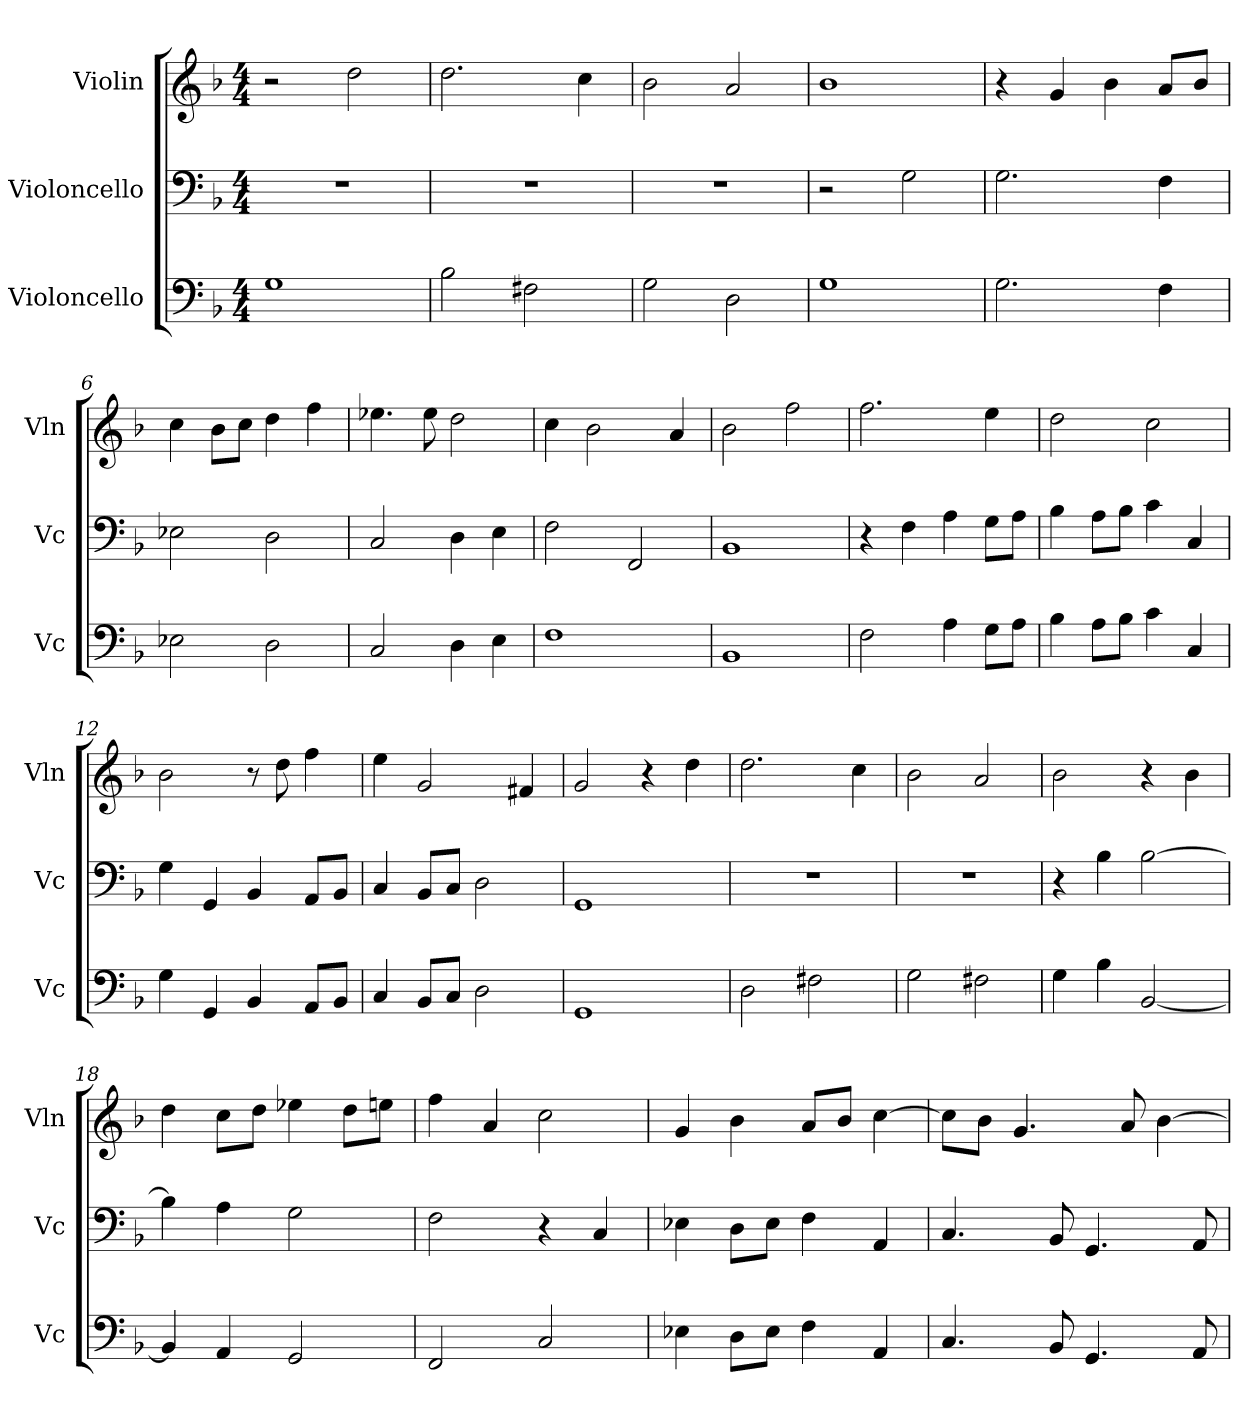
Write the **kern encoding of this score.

**kern	**kern	**kern
*part3	*part2	*part1
*staff3	*staff2	*staff1
*I"Violoncello	*I"Violoncello	*I"Violin
*I'Vc	*I'Vc	*I'Vln
*clefF4	*clefF4	*clefG2
*k[b-]	*k[b-]	*k[b-]
*M4/4	*M4/4	*M4/4
*MM120	*MM120	*MM120
=1	=1	=1
1G	1r	2r
.	.	2dd\
=2	=2	=2
2B-\	1r	2.dd\
2F#X\	.	.
.	.	4cc\
=3	=3	=3
2G\	1r	2b-\
2D\	.	2a/
=4	=4	=4
1G	2r	1b-
.	2G\	.
=5	=5	=5
2.G\	2.G\	4r
.	.	4g/
.	.	4b-\
4F\	4F\	8a/L
.	.	8b-/J
=6	=6	=6
2E-X\	2E-X\	4cc\
.	.	8b-\L
.	.	8cc\J
2D\	2D\	4dd\
.	.	4ff\
=7	=7	=7
2C/	2C/	4.ee-X\
.	.	8ee-\
4D\	4D\	2dd\
4E\	4E\	.
=8	=8	=8
1F	2F\	4cc\
.	.	2b-\
.	2FF/	.
.	.	4a/
=9	=9	=9
1BB-	1BB-	2b-\
.	.	2ff\
=10	=10	=10
2F\	4r	2.ff\
.	4F\	.
4A\	4A\	.
8G\L	8G\L	4ee\
8A\J	8A\J	.
=11	=11	=11
4B-\	4B-\	2dd\
8A\L	8A\L	.
8B-\J	8B-\J	.
4c\	4c\	2cc\
4C/	4C/	.
=12	=12	=12
4G\	4G\	2b-\
4GG/	4GG/	.
4BB-/	4BB-/	8r
.	.	8dd\
8AA/L	8AA/L	4ff\
8BB-/J	8BB-/J	.
=13	=13	=13
4C/	4C/	4ee\
8BB-/L	8BB-/L	2g/
8C/J	8C/J	.
2D\	2D\	.
.	.	4f#X/
=14	=14	=14
1GG	1GG	2g/
.	.	4r
.	.	4dd\
=15	=15	=15
2D\	1r	2.dd\
2F#X\	.	.
.	.	4cc\
=16	=16	=16
2G\	1r	2b-\
2F#X\	.	2a/
=17	=17	=17
4G\	4r	2b-\
4B-\	4B-\	.
[2BB-/	[2B-\	4r
.	.	4b-\
=18	=18	=18
4BB-/]	4B-\]	4dd\
4AA/	4A\	8cc\L
.	.	8dd\J
2GG/	2G\	4ee-X\
.	.	8dd\L
.	.	8een\J
=19	=19	=19
2FF/	2F\	4ff\
.	.	4a/
2C/	4r	2cc\
.	4C/	.
=20	=20	=20
4E-X\	4E-X\	4g/
8D\L	8D\L	4b-\
8E-\J	8E-\J	.
4F\	4F\	8a/L
.	.	8b-/J
4AA/	4AA/	[4cc\
=21	=21	=21
4.C/	4.C/	8cc\L]
.	.	8b-\J
.	.	4.g/
8BB-/	8BB-/	.
4.GG/	4.GG/	.
.	.	8a/
.	.	[4b-\
8AA/	8AA/	.
=	=	=
*-	*-	*-
